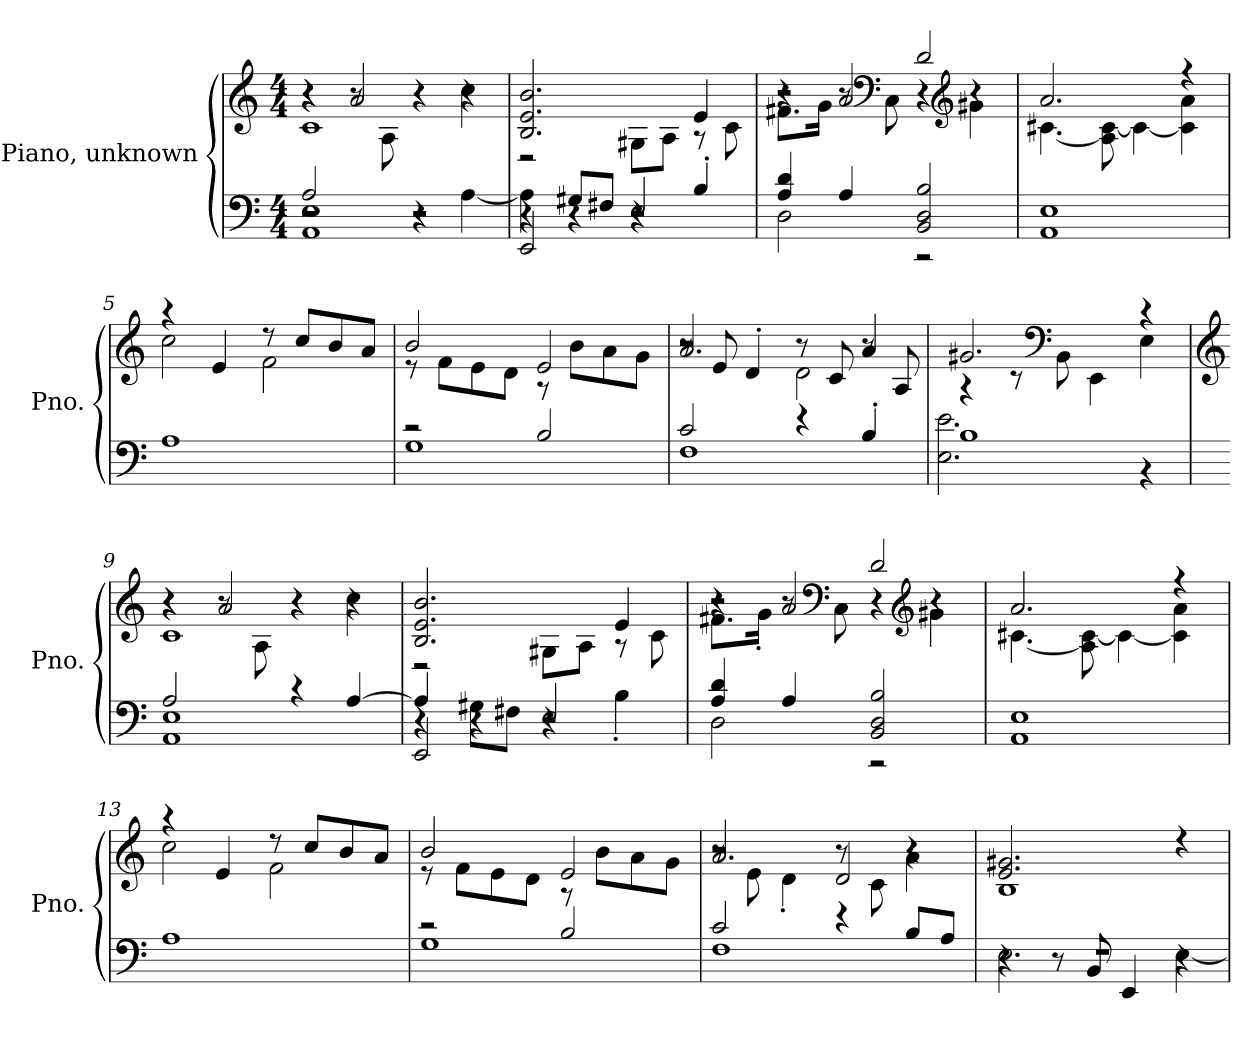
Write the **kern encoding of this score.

**kern	**kern
*part1	*part1
*staff2	*staff1
*I"Piano, unknown	*
*I'Pno.	*
*clefF4	*clefG2
*k[]	*k[]
*M4/4	*M4/4
*MM120	*MM120
=1	=1
*^	*^
*	*^	*	*^
2A/	2r	1AA 1E	4r	4r	1c
.	.	.	2a/	8r	.
.	.	.	.	8A\	.
2r	4r	.	.	4r	.
.	[4A\	.	4r	4cc\	.
*	*	*	*	*v	*v
=2	=2	=2	=2	=2
4r	4A\]	2EE/	2.B/ 2.e/ 2.b/	2r
8G#X/L	4r	.	.	.
8F#X/J	.	.	.	.
4r	2r	2E/	.	8G#X\L
.	.	.	.	8A\J
4B'/	.	.	4e/	8r
.	.	.	.	8c\
*	*v	*v	*	*
=3	=3	=3	=3
*	*	*	*^
4A/ 4d/	2D\	4r	8.f#X\L	2r
.	.	.	16g\Jk	.
4A/	.	2a/	8r	.
*	*	*clefF4	*	*
.	.	.	8C\	.
2BB/ 2D/ 2B/	2r	.	4r	2d/
*	*	*clefG2	*	*
.	.	4r	4g#X\	.
*v	*v	*	*	*
*	*	*v	*v
=4	=4	=4
1AA 1E	2.a/	[4.c#X\
.	.	8A\ 8c#\_
.	.	4c#\_
.	4r	4c#\] 4a\
=5	=5	=5
1A	4r	2cc\
.	4e/	.
.	8r	2f\
.	8cc/L	.
.	8b/	.
.	8a/J	.
!!LO:LB:g=z	!!
=6	=6	=6
*^	*	*
2r	1G	2b/	8r
.	.	.	8f\L
.	.	.	8e\
.	.	.	8d\J
2B/	.	2e/	8r
.	.	.	8b\L
.	.	.	8a\
.	.	.	8g\J
=7	=7	=7	=7
*	*	*	*^
2c/	1F	2.a/	2r	8r
.	.	.	.	8e/
.	.	.	.	4d'/
4r	.	.	2d\	8r
.	.	.	.	8c/
4B'/	.	4a/	.	8r
.	.	.	.	8A/
*	*	*	*v	*v
=8	=8	=8	=8
1B	2.E\ 2.e\	2.g#X/	4r
.	.	.	8r
*	*	*clefF4	*
.	.	.	8BB\
.	.	.	4EE\
.	4r	4r	4E\
*	*	*v	*v
=9	=9	=9
*	*	*clefG2
*	*	*^
*	*	*	*^
2A/	1AA 1E	4r	4r	1c
.	.	2a/	8r	.
.	.	.	8A\	.
4r	.	.	4r	.
[4A/	.	4r	4cc\	.
*	*	*	*v	*v
=10	=10	=10	=10
*	*^	*	*
4A/]	4r	2EE/	2.B/ 2.e/ 2.b/	2r
4r	8G#X\L	.	.	.
.	8F#X\J	.	.	.
2E/	4r	2r	.	8G#X\L
.	.	.	.	8A\J
.	4B'\	.	4e/	8r
.	.	.	.	8c\
*	*v	*v	*	*
!!LO:LB:g=z
=11	=11	=11	=11
*	*	*	*^
4A/ 4d/	2D\	4r	8.f#X\L	2r
.	.	.	16g'\Jk	.
4A/	.	2a/	8r	.
*	*	*clefF4	*	*
.	.	.	8C\	.
2BB/ 2D/ 2B/	2r	.	4r	2d/
*	*	*clefG2	*	*
.	.	4r	4g#X\	.
*v	*v	*	*	*
*	*	*v	*v
=12	=12	=12
1AA 1E	2.a/	[4.c#X\
.	.	8A\ 8c#\_
.	.	4c#\_
.	4r	4c#\] 4a\
=13	=13	=13
1A	4r	2cc\
.	4e/	.
.	8r	2f\
.	8cc/L	.
.	8b/	.
.	8a/J	.
=14	=14	=14
*^	*	*
2r	1G	2b/	8r
.	.	.	8f\L
.	.	.	8e\
.	.	.	8d\J
2B/	.	2e/	8r
.	.	.	8b\L
.	.	.	8a\
.	.	.	8g\J
=15	=15	=15	=15
*	*	*	*^
2c/	1F	2.a/	8r	2r
.	.	.	8e\	.
.	.	.	4d'\	.
4r	.	.	8r	2d/
.	.	.	8c\	.
8B/L	.	4r	4a\	.
8A/J	.	.	.	.
*	*	*	*v	*v
!!LO:LB:g=z
=16	=16	=16	=16
*	*^	*	*
1r	2.E\	4r	2.e/ 2.g#X/	1B
.	.	8r	.	.
.	.	8BB/	.	.
.	.	4EE/	.	.
.	[4E\	4r	4r	.
*v	*v	*v	*	*
*	*v	*v
=	=
*-	*-
